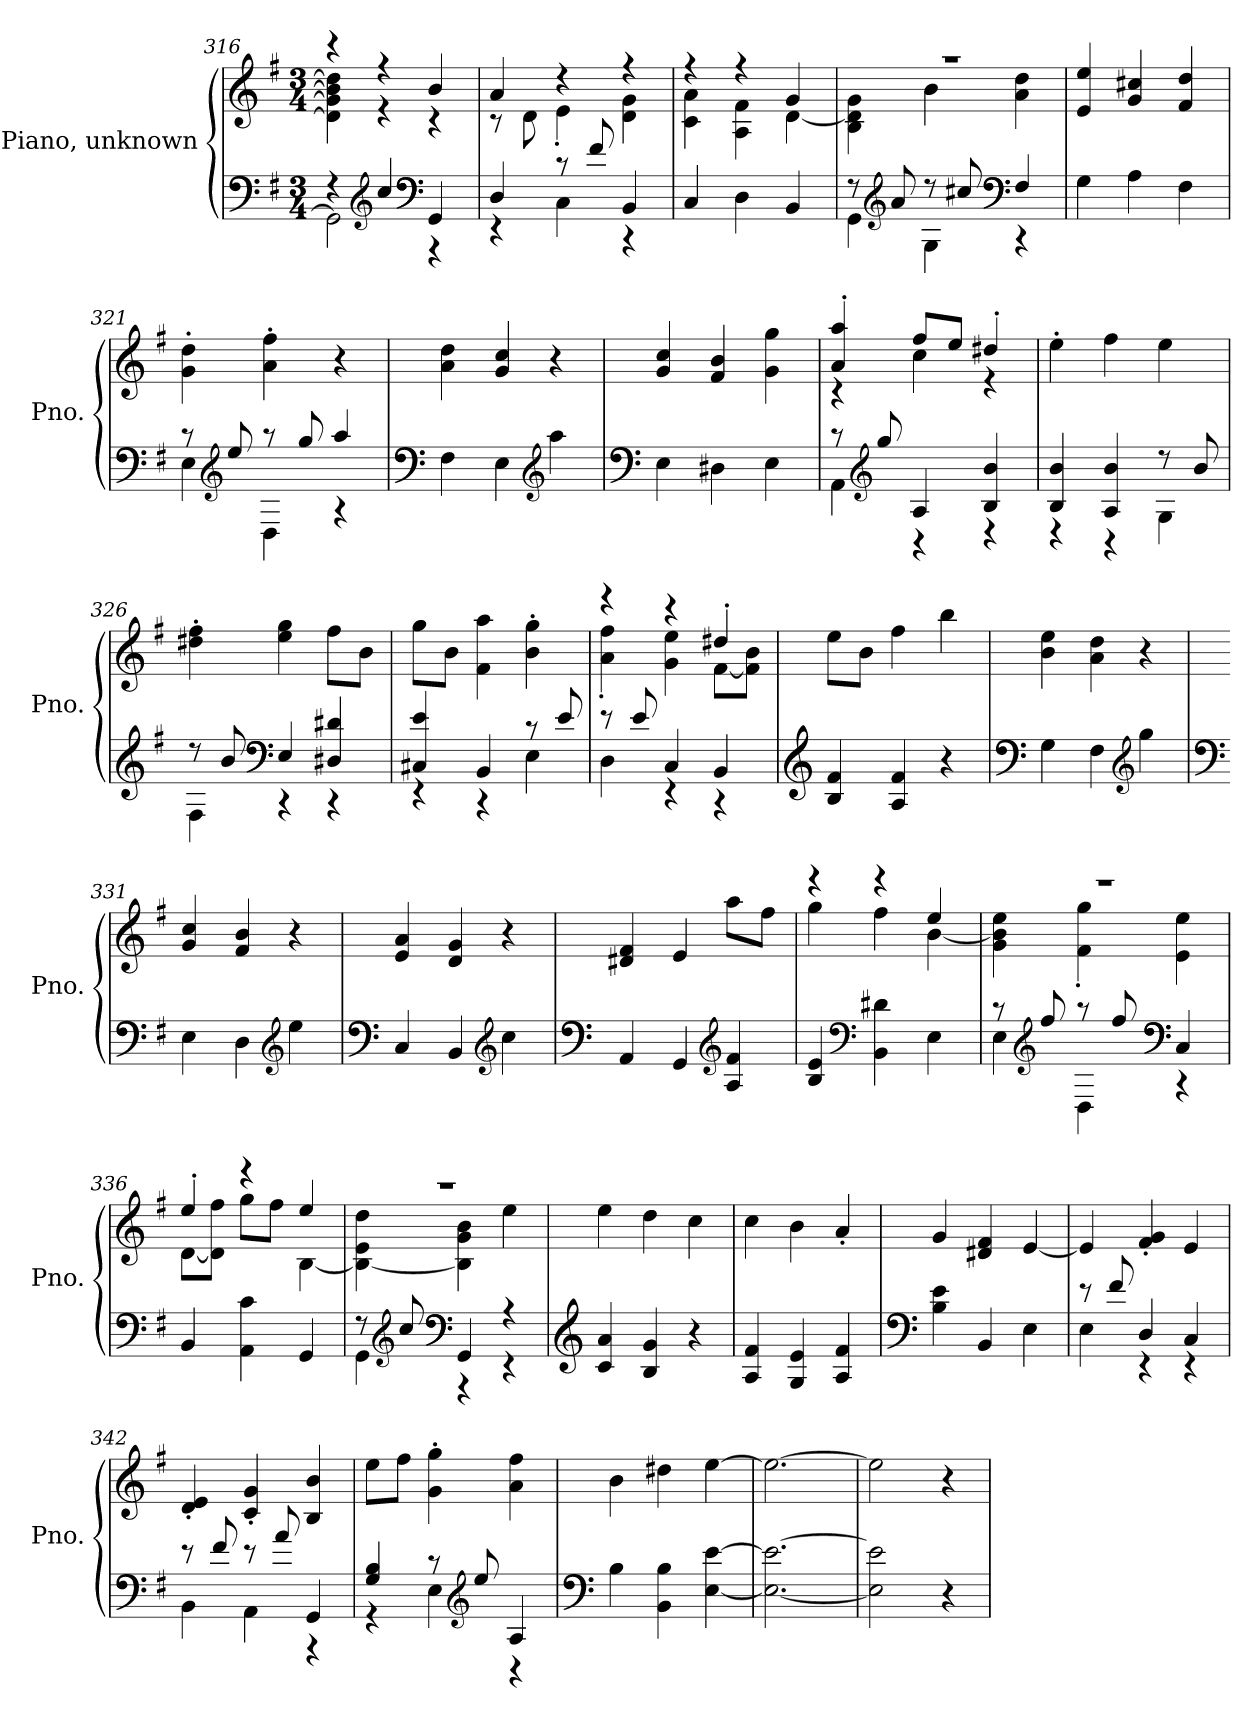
**kern	**kern
*part1	*part1
*staff2	*staff1
*I"Piano, unknown	*
*I'Pno.	*
!!LO:LB:g=z
*clefF4	*clefG2
*k[f#]	*k[f#]
*M3/4	*M3/4
=316	=316
*^	*^
4r	2GG\]	4r	4d\] 4g\] 4b\] 4dd\]
*clefG2	*	*	*
4cc/	.	4r	4r
*clefF4	*	*	*
4GG/	4r	4b/	4r
=317	=317	=317	=317
4D/	4r	4a/	8r
.	.	.	8d\
8r	4C\	4r	4e'\
8f#/	.	.	.
4BB/	4r	4r	4d\ 4g\
*v	*v	*	*
=318	=318	=318
4C/	4r	4c\ 4a\
4D\	4r	4A\ 4f#\
4BB/	4g/	[4d\
=319	=319	=319
*^	*	*
8r	4GG\	2.r	4B\ 4d\] 4g\
*clefG2	*	*	*
8a/	.	.	.
8r	4G\	.	4b\
8cc#X/	.	.	.
*clefF4	*	*	*
4F#/	4r	.	4a\ 4dd\
*v	*v	*	*
*	*v	*v
=320	=320
4G\	4e/ 4ee/
4A\	4g/ 4cc#X/
4F#\	4f#/ 4dd/
=321	=321
*^	*
8r	4E\	4g\' 4dd\'
*clefG2	*	*
8ee/	.	.
8r	4D\	4a\' 4ff#\'
8gg/	.	.
4aa/	4r	4r
*v	*v	*
!!LO:PB:g=z
=322	=322
*clefF4	*
4F#\	4a\ 4dd\
4E\	4g/ 4cc/
*clefG2	*
4aa\	4r
=323	=323
*clefF4	*
4E\	4g/ 4cc/
4D#X\	4f#/ 4b/
4E\	4g\ 4gg\
=324	=324
*^	*^
8r	4AA\	4a/' 4aa/'	4r
*clefG2	*	*	*
8gg/	.	.	.
4A/	4r	8ff#/L	4cc\
.	.	8ee/J	.
4B/ 4b/	4r	4dd#X'/	4r
*	*	*v	*v
=325	=325	=325
4B/ 4b/	4r	4ee'\
4A/ 4b/	4r	4ff#\
8r	4G\	4ee\
8b/	.	.
=326	=326	=326
8r	4F#\	4dd#X\' 4ff#\'
8b/	.	.
*clefF4	*	*
4E/	4r	4ee\ 4gg\
4D#X/ 4d#X/	4r	8ff#\L
.	.	8b\J
=327	=327	=327
4C#X/ 4e/	4r	8gg\L
.	.	8b\J
4BB/	4r	4f#\ 4aa\
8r	4E\	4b\' 4gg\'
8e/	.	.
!!LO:LB:g=z
=328	=328	=328
*	*	*^
8r	4D\	4r	4a\' 4ff#\'
8e/	.	.	.
4C/	4r	4r	4g\ 4ee\
4BB/	4r	4dd#X'/	[8f#\L
.	.	.	8f#\] 8b\J
*v	*v	*	*
*	*v	*v
=329	=329
*clefG2	*
4B/ 4f#/	8ee\L
.	8b\J
4A/ 4f#/	4ff#\
4r	4bb\
=330	=330
*clefF4	*
4G\	4b\ 4ee\
4F#\	4a\ 4dd\
*clefG2	*
4gg\	4r
=331	=331
*clefF4	*
4E\	4g/ 4cc/
4D\	4f#/ 4b/
*clefG2	*
4ee\	4r
=332	=332
*clefF4	*
4C/	4e/ 4a/
4BB/	4d/ 4g/
*clefG2	*
4cc\	4r
=333	=333
*clefF4	*
4AA/	4d#X/ 4f#/
4GG/	4e/
*clefG2	*
4A/ 4f#/	8aa\L
.	8ff#\J
!!LO:LB:g=z
=334	=334
*	*^
4B/ 4e/	4r	4gg\
*clefF4	*	*
4BB\ 4d#X\	4r	4ff#\
4E\	4ee/	[4b\
=335	=335	=335
*^	*	*
8r	4E\	2.r	4g\ 4b\] 4ee\
*clefG2	*	*	*
8ff#/	.	.	.
8r	4D\	.	4f#\' 4gg\'
8ff#/	.	.	.
*clefF4	*	*	*
4C/	4r	.	4e\ 4ee\
*v	*v	*	*
=336	=336	=336
4BB/	4ee'/	[8d\L
.	.	8d\] 8ff#\J
4AA\ 4c\	4r	8gg\L
.	.	8ff#\J
4GG/	4ee/	[4B\
=337	=337	=337
*^	*	*
8r	4GG\	2.r	4B\_ 4e\ 4dd\
*clefG2	*	*	*
8cc/	.	.	.
*clefF4	*	*	*
4GG/	4r	.	4B\] 4g\ 4b\
4r	4r	.	4ee\
*v	*v	*	*
*	*v	*v
=338	=338
*clefG2	*
4c/ 4a/	4ee\
4B/ 4g/	4dd\
4r	4cc\
=339	=339
4A/ 4f#/	4cc\
4G/ 4e/	4b\
4A/ 4f#/	4a'/
!!LO:LB:g=z
=340	=340
*clefF4	*
4B\ 4e\	4g/
4BB/	4d#X/ 4f#/
4E\	[4e/
=341	=341
*^	*
8r	4E\	4e/]
8f#/	.	.
4D/	4r	4f#/' 4g/'
4C/	4r	4e/
=342	=342	=342
8r	4BB\	4d/' 4e/'
8f#/	.	.
8r	4AA\	4c/' 4g/'
8a/	.	.
4GG/	4r	4B/ 4b/
=343	=343	=343
4G/ 4B/	4r	8ee\L
.	.	8ff#\J
8r	4E\	4g\' 4gg\'
*clefG2	*	*
8ee/	.	.
4A/	4r	4a\ 4ff#\
*v	*v	*
=344	=344
*clefF4	*
4B\	4b\
4BB\ 4B\	4dd#X\
[4E\ [4e\	[4ee\
=345	=345
2.E\_ 2.e\_	2.ee\_
=346	=346
2E\] 2e\]	2ee\]
4r	4r
=	=
*-	*-
